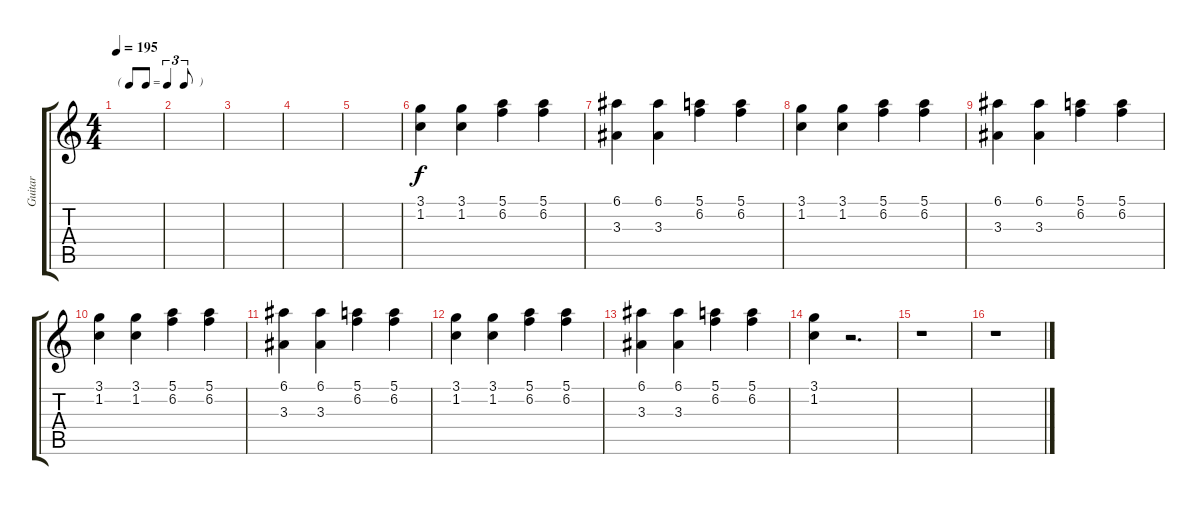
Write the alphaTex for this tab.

\track ("Guitar" "Guitar") {instrument electricguitarclean}
\staff {score tabs}
\tuning (E4 B3 G3 D3 A2 E2) {hide}
\ts (4 4)
\tf triplet8th
\tempo 195
\clef g2
\ks c
|
|
|
|
|
(3.1 1.2).4 (3.1 1.2).4 (5.1 6.2).4 (5.1 6.2).4 |
(6.1 3.3).4 (6.1 3.3).4 (5.1 6.2).4 (5.1 6.2).4 |
(3.1 1.2).4 (3.1 1.2).4 (5.1 6.2).4 (5.1 6.2).4 |
(6.1 3.3).4 (6.1 3.3).4 (5.1 6.2).4 (5.1 6.2).4 |
(3.1 1.2).4 (3.1 1.2).4 (5.1 6.2).4 (5.1 6.2).4 |
(6.1 3.3).4 (6.1 3.3).4 (5.1 6.2).4 (5.1 6.2).4 |
(3.1 1.2).4 (3.1 1.2).4 (5.1 6.2).4 (5.1 6.2).4 |
(6.1 3.3).4 (6.1 3.3).4 (5.1 6.2).4 (5.1 6.2).4 |
(3.1 1.2).4 r.2{d} |
r.1 |
r.1
